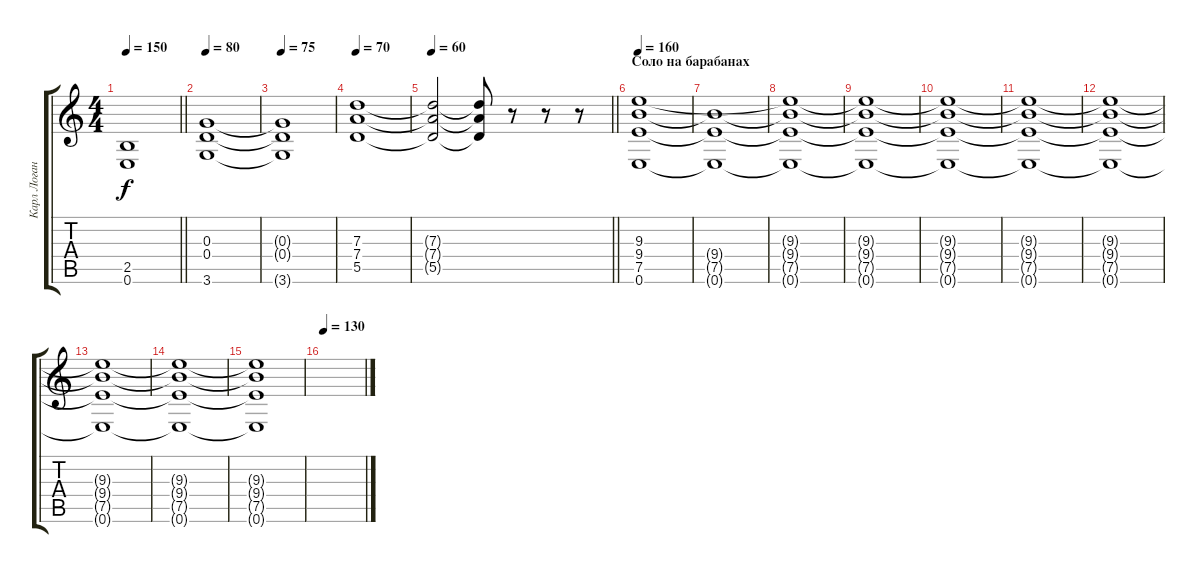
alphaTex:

\track ("Карл Логан" "Карл Логан") {instrument distortionguitar}
\staff {score tabs}
\tuning (E4 B3 G3 D3 A2 E2) {hide}
\ts (4 4)
\tempo 150
\clef g2
\barLineRight lightlight
\ks c
(2.5 0.6).1{dy f} |
\tempo 80
(0.3 0.4 3.6).1 |
\tempo 75
(0.3{t} 0.4{t} 3.6{t}).1 |
\tempo 70
(7.3 7.4 5.5).1 |
\tempo 60
\barLineRight lightlight
(7.3{t} 7.4{t} 5.5{t}).2 (7.3{t} 7.4{t} 5.5{t}).8 r.8 r.8 r.8 |
\section ("" "Соло на барабанах")
\tempo 160
(9.3 9.4 7.5 0.6).1 |
(9.4{t} 7.5{t} 0.6{t}).1 |
(9.3{t} 9.4{t} 7.5{t} 0.6{t}).1 |
(9.3{t} 9.4{t} 7.5{t} 0.6{t}).1 |
(9.3{t} 9.4{t} 7.5{t} 0.6{t}).1 |
(9.3{t} 9.4{t} 7.5{t} 0.6{t}).1 |
(9.3{t} 9.4{t} 7.5{t} 0.6{t}).1 |
(9.3{t} 9.4{t} 7.5{t} 0.6{t}).1 |
(9.3{t} 9.4{t} 7.5{t} 0.6{t}).1 |
(9.3{t} 9.4{t} 7.5{t} 0.6{t}).1 |
\tempo 130
